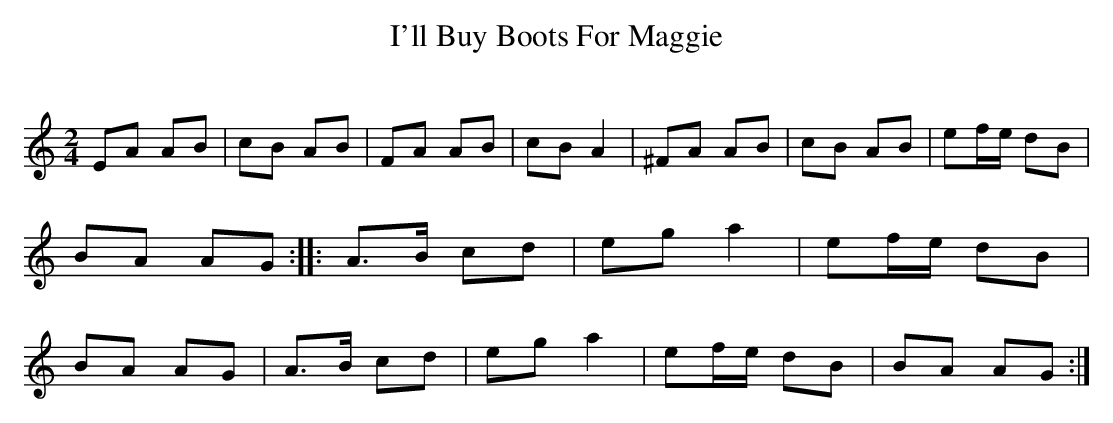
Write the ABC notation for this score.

X:1
T:I'll Buy Boots For Maggie
C:
M:2/4
L:1/16
K:C
E2A2 A2B2 |c2B2 A2B2 |F2A2 A2B2 |c2B2 A4 |^F2A2 A2B2 |c2B2 A2B2 |e2fe d2B2 |B2A2 A2G2 ::A3B c2d2 |e2g2 a4 |e2fe d2B2 |B2A2 A2G2 |A3B c2d2 |e2g2 a4 |e2fe d2B2 |B2A2 A2G2 :|
